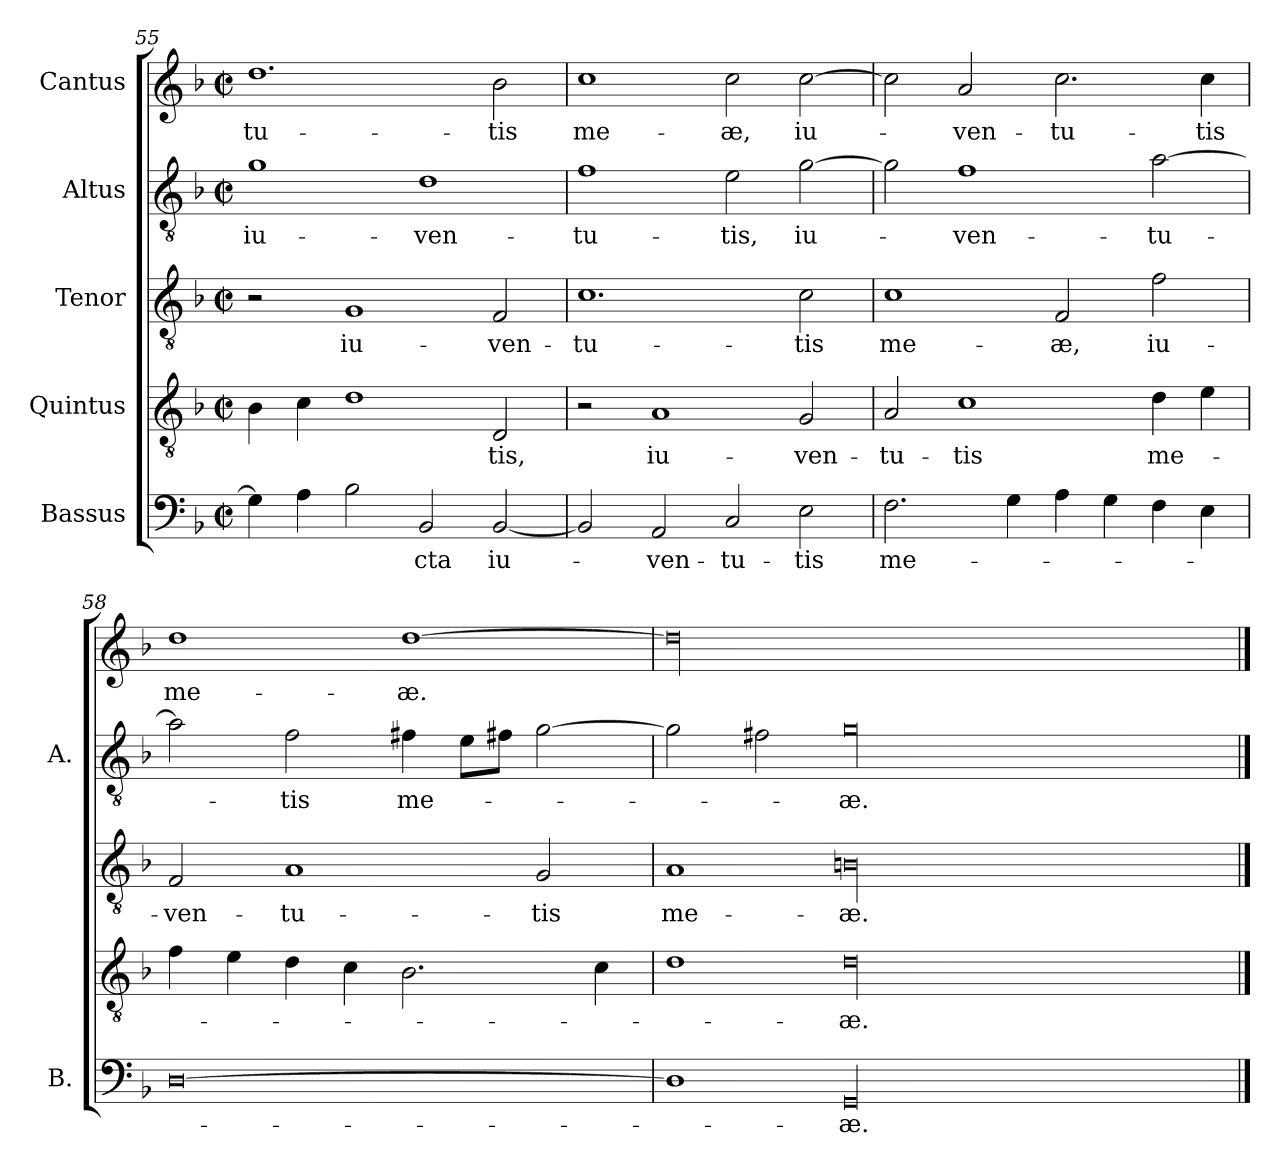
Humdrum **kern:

**kern	**text	**kern	**text	**kern	**text	**kern	**text	**kern	**text
*part5	*part5	*part4	*part4	*part3	*part3	*part2	*part2	*part1	*part1
*staff5	*staff5	*staff4	*staff4	*staff3	*staff3	*staff2	*staff2	*staff1	*staff1
*I"Bassus	*	*I"Quintus	*	*I"Tenor	*	*I"Altus	*	*I"Cantus	*
*I'B.	*	*	*	*	*	*I'A.	*	*	*
*clefF4	*	*clefGv2	*	*clefGv2	*	*clefGv2	*	*clefG2	*
*k[b-]	*	*k[b-]	*	*k[b-]	*	*k[b-]	*	*k[b-]	*
*F:	*	*F:	*	*F:	*	*F:	*	*F:	*
*M2/2	*	*M2/2	*	*M2/2	*	*M2/2	*	*M2/2	*
*met(c|)	*	*met(c|)	*	*met(c|)	*	*met(c|)	*	*met(c|)	*
=55	=55	=55	=55	=55	=55	=55	=55	=55	=55
4G\]	.	4B-\	.	2r	.	1g\	iu-	1.dd\	-tu-
4A\	.	4c\	.	.	.	.	.	.	.
2B-\	.	1d\	.	1G/	iu-	.	.	.	.
2BB-/	-cta	.	.	.	.	1d\	-ven-	.	.
[2BB-/	iu-	2D/	-tis,	2F/	-ven-	.	.	2b-\	-tis
=56	=56	=56	=56	=56	=56	=56	=56	=56	=56
2BB-/]	.	2r	.	1.c\	-tu-	1f\	-tu-	1cc\	me-
2AA/	-ven-	1A/	iu-	.	.	.	.	.	.
2C/	-tu-	.	.	.	.	2e\	-tis,	2cc\	-æ,
2E\	-tis	2G/	-ven-	2c\	-tis	[2g\	iu-	[2cc\	iu-
=57	=57	=57	=57	=57	=57	=57	=57	=57	=57
2.F\	me-	2A/	-tu-	1c\	me-	2g\]	.	2cc\]	.
.	.	1c\	-tis	.	.	1f\	-ven-	2a/	-ven-
4G\	.	.	.	.	.	.	.	.	.
4A\	.	.	.	2F/	-æ,	.	.	2.cc\	-tu-
4G\	.	.	.	.	.	.	.	.	.
4F\	.	4d\	me-	2f\	iu-	[2a\	-tu-	.	.
4E\	.	4e\	.	.	.	.	.	4cc\	-tis
=58	=58	=58	=58	=58	=58	=58	=58	=58	=58
[0D\	.	4f\	.	2F/	-ven-	2a\]	.	1dd\	me-
.	.	4e\	.	.	.	.	.	.	.
.	.	4d\	.	1A/	-tu-	2f\	-tis	.	.
.	.	4c\	.	.	.	.	.	.	.
.	.	2.B-\	.	.	.	4f#X\	me-	[1dd\	-æ.
.	.	.	.	.	.	8e\L	.	.	.
.	.	.	.	.	.	8f#X\J	.	.	.
.	.	.	.	2G/	-tis	[2g\	.	.	.
.	.	4c\	.	.	.	.	.	.	.
=59	=59	=59	=59	=59	=59	=59	=59	=59	=59
1D\]	.	1d\	.	1A/	me-	2g\]	.	00dd\]	.
.	.	.	.	.	.	2f#X\	.	.	.
00GG/	-æ.	00d\	-æ.	00Bn\	-æ.	00g\	-æ.	.	.
.	.	.	.	.	.	.	.	1ryy	.
==	==	==	==	==	==	==	==	==	==
*-	*-	*-	*-	*-	*-	*-	*-	*-	*-
